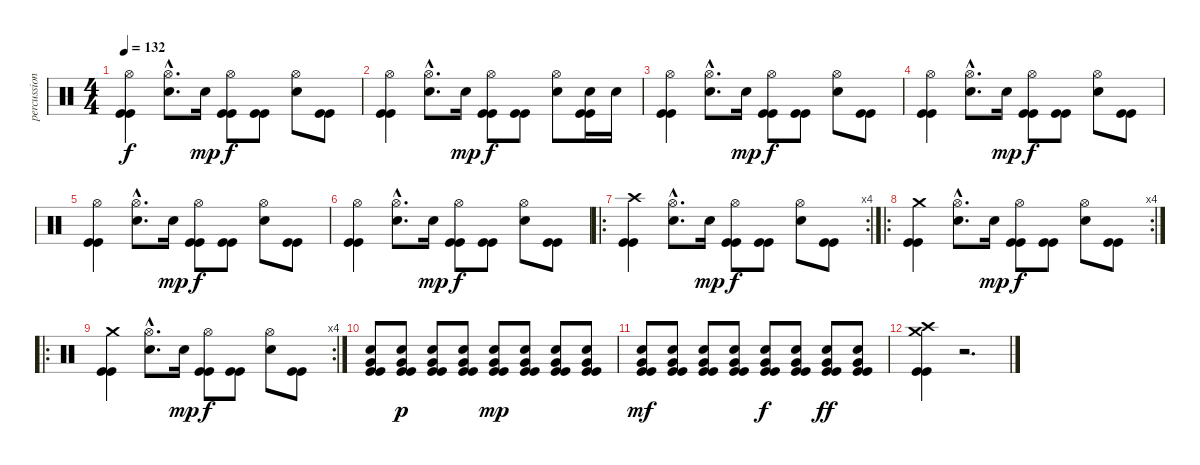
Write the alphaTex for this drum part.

\track ("percussion" "percussion") {instrument percussion}
\staff {score}
\articulation defaults
\ts (4 4)
\tempo 132
\clef neutral
\ks c
("Hi-Hat (open)" "Kick (hit)" "Kick (hit)").4{dy f} ("Hi-Hat (open)"{hac} "Electric Snare (hit)"{hac}).8{d} "Electric Snare (hit)".16{dy mp} ("Hi-Hat (open)" "Kick (hit)" "Kick (hit)").8{dy f} ("Kick (hit)" "Kick (hit)").8 ("Hi-Hat (open)" "Electric Snare (hit)").8 ("Kick (hit)" "Kick (hit)").8 |
("Hi-Hat (open)" "Kick (hit)" "Kick (hit)").4 ("Hi-Hat (open)"{hac} "Electric Snare (hit)"{hac}).8{d} "Electric Snare (hit)".16{dy mp} ("Hi-Hat (open)" "Kick (hit)" "Kick (hit)").8{dy f} ("Kick (hit)" "Kick (hit)").8 ("Hi-Hat (open)" "Electric Snare (hit)").8 ("Electric Snare (hit)" "Kick (hit)" "Kick (hit)").16 "Electric Snare (hit)".16 |
("Hi-Hat (open)" "Kick (hit)" "Kick (hit)").4 ("Hi-Hat (open)"{hac} "Electric Snare (hit)"{hac}).8{d} "Electric Snare (hit)".16{dy mp} ("Hi-Hat (open)" "Kick (hit)" "Kick (hit)").8{dy f} ("Kick (hit)" "Kick (hit)").8 ("Hi-Hat (open)" "Electric Snare (hit)").8 ("Kick (hit)" "Kick (hit)").8 |
("Hi-Hat (open)" "Kick (hit)" "Kick (hit)").4 ("Hi-Hat (open)"{hac} "Electric Snare (hit)"{hac}).8{d} "Electric Snare (hit)".16{dy mp} ("Hi-Hat (open)" "Kick (hit)" "Kick (hit)").8{dy f} ("Kick (hit)" "Kick (hit)").8 ("Hi-Hat (open)" "Electric Snare (hit)").8 ("Kick (hit)" "Kick (hit)").8 |
("Hi-Hat (open)" "Kick (hit)" "Kick (hit)").4 ("Hi-Hat (open)"{hac} "Electric Snare (hit)"{hac}).8{d} "Electric Snare (hit)".16{dy mp} ("Hi-Hat (open)" "Kick (hit)" "Kick (hit)").8{dy f} ("Kick (hit)" "Kick (hit)").8 ("Hi-Hat (open)" "Electric Snare (hit)").8 ("Kick (hit)" "Kick (hit)").8 |
("Hi-Hat (open)" "Kick (hit)" "Kick (hit)").4 ("Hi-Hat (open)"{hac} "Electric Snare (hit)"{hac}).8{d} "Electric Snare (hit)".16{dy mp} ("Hi-Hat (open)" "Kick (hit)" "Kick (hit)").8{dy f} ("Kick (hit)" "Kick (hit)").8 ("Hi-Hat (open)" "Electric Snare (hit)").8 ("Kick (hit)" "Kick (hit)").8 |
\ro
\rc 4
("Crash high (hit)" "Kick (hit)" "Kick (hit)").4 ("Hi-Hat (open)"{hac} "Electric Snare (hit)"{hac}).8{d} "Electric Snare (hit)".16{dy mp} ("Hi-Hat (open)" "Kick (hit)" "Kick (hit)").8{dy f} ("Kick (hit)" "Kick (hit)").8 ("Hi-Hat (open)" "Electric Snare (hit)").8 ("Kick (hit)" "Kick (hit)").8 |
\ro
\rc 4
("Crash medium (hit)" "Kick (hit)" "Kick (hit)").4 ("Hi-Hat (open)"{hac} "Electric Snare (hit)"{hac}).8{d} "Electric Snare (hit)".16{dy mp} ("Hi-Hat (open)" "Kick (hit)" "Kick (hit)").8{dy f} ("Kick (hit)" "Kick (hit)").8 ("Hi-Hat (open)" "Electric Snare (hit)").8 ("Kick (hit)" "Kick (hit)").8 |
\ro
\rc 4
("Crash medium (hit)" "Kick (hit)" "Kick (hit)").4 ("Hi-Hat (open)"{hac} "Electric Snare (hit)"{hac}).8{d} "Electric Snare (hit)".16{dy mp} ("Hi-Hat (open)" "Kick (hit)" "Kick (hit)").8{dy f} ("Kick (hit)" "Kick (hit)").8 ("Hi-Hat (open)" "Electric Snare (hit)").8 ("Kick (hit)" "Kick (hit)").8 |
("Electric Snare (hit)" "Very Low Tom (hit)" "Kick (hit)" "Kick (hit)").8 ("Electric Snare (hit)" "Very Low Tom (hit)" "Kick (hit)" "Kick (hit)").8{dy p} ("Electric Snare (hit)" "Very Low Tom (hit)" "Kick (hit)" "Kick (hit)").8 ("Electric Snare (hit)" "Very Low Tom (hit)" "Kick (hit)" "Kick (hit)").8 ("Electric Snare (hit)" "Very Low Tom (hit)" "Kick (hit)" "Kick (hit)").8{dy mp} ("Electric Snare (hit)" "Very Low Tom (hit)" "Kick (hit)" "Kick (hit)").8 ("Electric Snare (hit)" "Very Low Tom (hit)" "Kick (hit)" "Kick (hit)").8 ("Electric Snare (hit)" "Very Low Tom (hit)" "Kick (hit)" "Kick (hit)").8 |
("Electric Snare (hit)" "Very Low Tom (hit)" "Kick (hit)" "Kick (hit)").8{dy mf} ("Electric Snare (hit)" "Very Low Tom (hit)" "Kick (hit)" "Kick (hit)").8 ("Electric Snare (hit)" "Very Low Tom (hit)" "Kick (hit)" "Kick (hit)").8 ("Electric Snare (hit)" "Very Low Tom (hit)" "Kick (hit)" "Kick (hit)").8 ("Electric Snare (hit)" "Very Low Tom (hit)" "Kick (hit)" "Kick (hit)").8{dy f} ("Electric Snare (hit)" "Very Low Tom (hit)" "Kick (hit)" "Kick (hit)").8 ("Electric Snare (hit)" "Very Low Tom (hit)" "Kick (hit)" "Kick (hit)").8{dy ff} ("Electric Snare (hit)" "Very Low Tom (hit)" "Kick (hit)" "Kick (hit)").8 |
("Crash medium (hit)" "Crash high (hit)" "Kick (hit)" "Kick (hit)").4 r.2{d}
